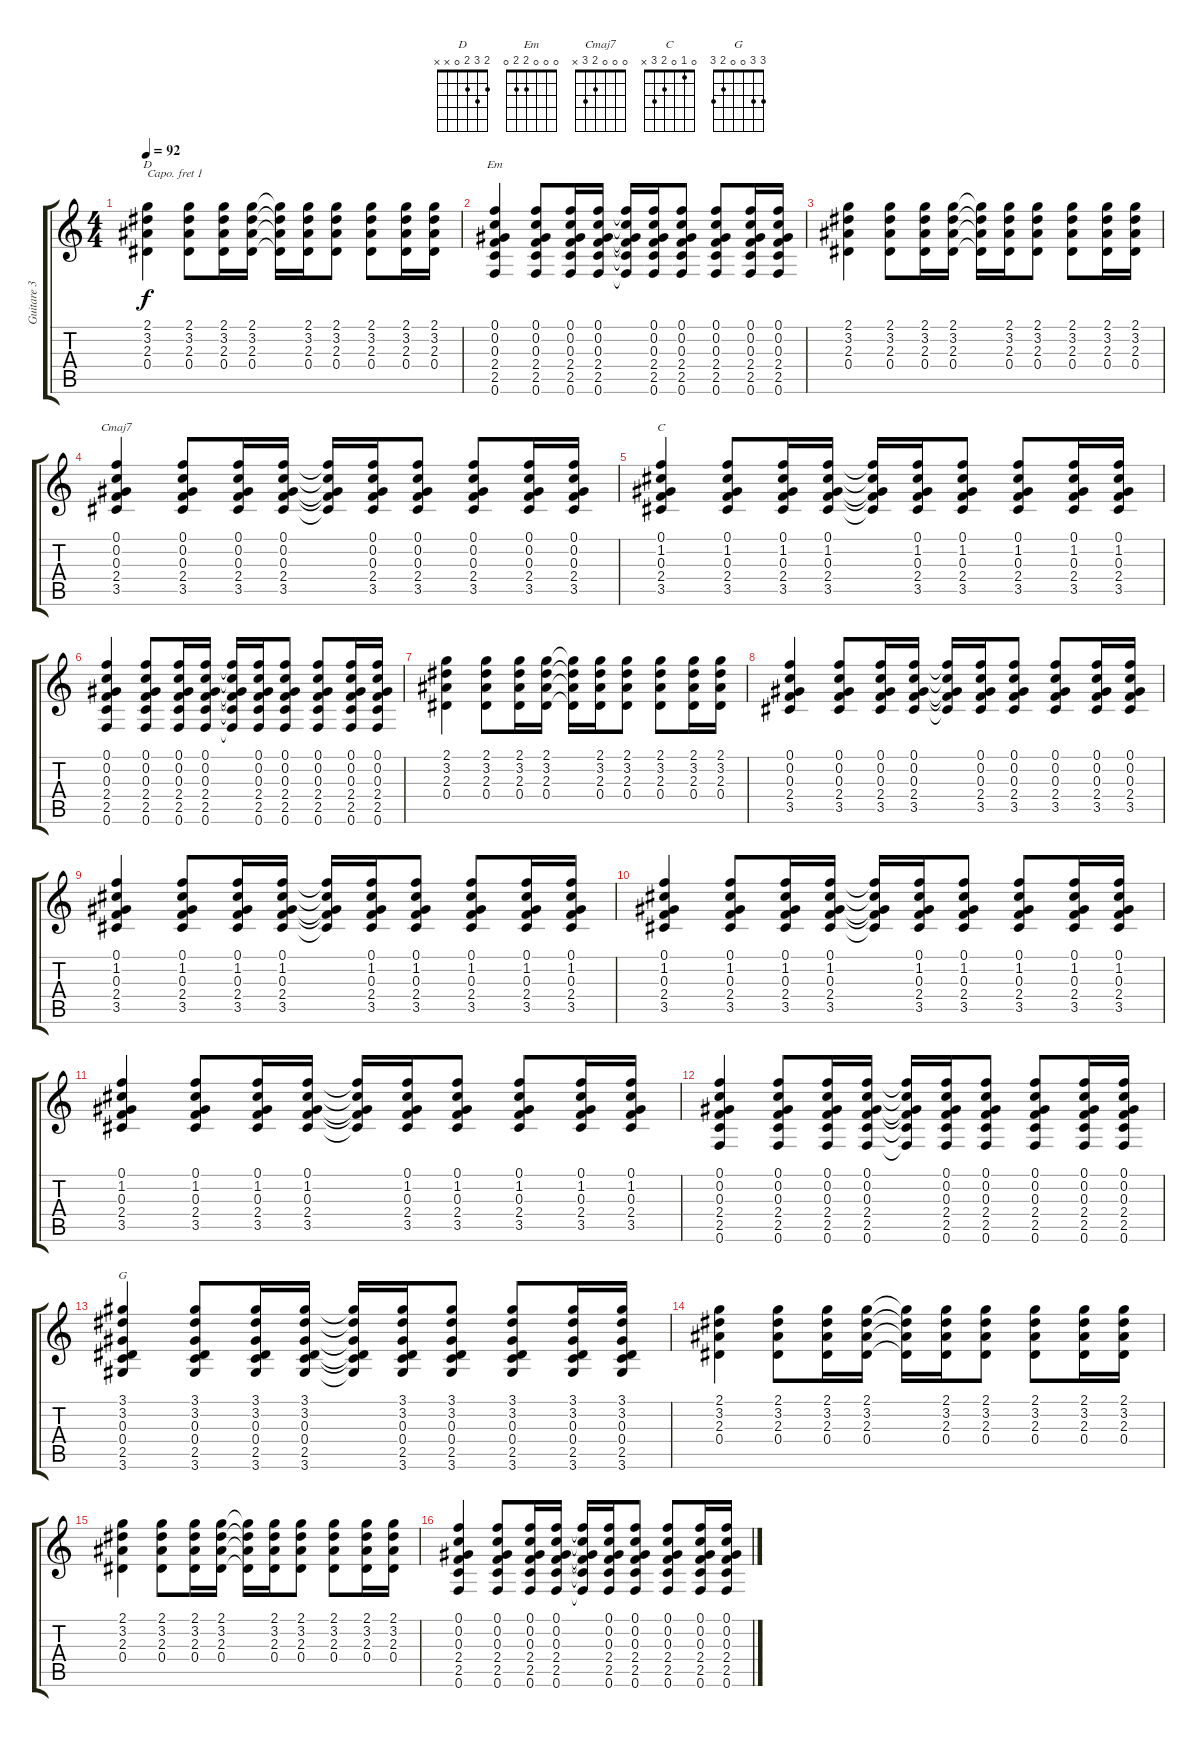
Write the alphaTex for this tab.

\track ("Guitare 3" "Guitare 3") {instrument acousticguitarsteel}
\staff {score tabs}
\capo 1
\tuning (E4 B3 G3 D3 A2 E2) {hide}
\chord ("D" 2 3 2 0 x x)
\chord ("Em" 0 0 0 2 2 0)
\chord ("Cmaj7" 0 0 0 2 3 x)
\chord ("C" 0 1 0 2 3 x)
\chord ("G" 3 3 0 0 2 3)
\ts (4 4)
\tempo 92
\clef g2
\ks c
(2.1 3.2 2.3 0.4).4{ch "D" dy f} (2.1 3.2 2.3 0.4).8 (2.1 3.2 2.3 0.4).16 (2.1 3.2 2.3 0.4).16 (2.1{t} 3.2{t} 2.3{t} 0.4{t}).16 (2.1 3.2 2.3 0.4).16 (2.1 3.2 2.3 0.4).8 (2.1 3.2 2.3 0.4).8 (2.1 3.2 2.3 0.4).16 (2.1 3.2 2.3 0.4).16 |
(0.1 0.2 0.3 2.4 2.5 0.6).4{ch "Em"} (0.1 0.2 0.3 2.4 2.5 0.6).8 (0.1 0.2 0.3 2.4 2.5 0.6).16 (0.1 0.2 0.3 2.4 2.5 0.6).16 (0.1{t} 0.2{t} 0.3{t} 2.4{t} 2.5{t} 0.6{t}).16 (0.1 0.2 0.3 2.4 2.5 0.6).16 (0.1 0.2 0.3 2.4 2.5 0.6).8 (0.1 0.2 0.3 2.4 2.5 0.6).8 (0.1 0.2 0.3 2.4 2.5 0.6).16 (0.1 0.2 0.3 2.4 2.5 0.6).16 |
(2.1 3.2 2.3 0.4).4 (2.1 3.2 2.3 0.4).8 (2.1 3.2 2.3 0.4).16 (2.1 3.2 2.3 0.4).16 (2.1{t} 3.2{t} 2.3{t} 0.4{t}).16 (2.1 3.2 2.3 0.4).16 (2.1 3.2 2.3 0.4).8 (2.1 3.2 2.3 0.4).8 (2.1 3.2 2.3 0.4).16 (2.1 3.2 2.3 0.4).16 |
(0.1 0.2 0.3 2.4 3.5).4{ch "Cmaj7"} (0.1 0.2 0.3 2.4 3.5).8 (0.1 0.2 0.3 2.4 3.5).16 (0.1 0.2 0.3 2.4 3.5).16 (0.1{t} 0.2{t} 0.3{t} 2.4{t} 3.5{t}).16 (0.1 0.2 0.3 2.4 3.5).16 (0.1 0.2 0.3 2.4 3.5).8 (0.1 0.2 0.3 2.4 3.5).8 (0.1 0.2 0.3 2.4 3.5).16 (0.1 0.2 0.3 2.4 3.5).16 |
(0.1 1.2 0.3 2.4 3.5).4{ch "C"} (0.1 1.2 0.3 2.4 3.5).8 (0.1 1.2 0.3 2.4 3.5).16 (0.1 1.2 0.3 2.4 3.5).16 (0.1{t} 1.2{t} 0.3{t} 2.4{t} 3.5{t}).16 (0.1 1.2 0.3 2.4 3.5).16 (0.1 1.2 0.3 2.4 3.5).8 (0.1 1.2 0.3 2.4 3.5).8 (0.1 1.2 0.3 2.4 3.5).16 (0.1 1.2 0.3 2.4 3.5).16 |
(0.1 0.2 0.3 2.4 2.5 0.6).4 (0.1 0.2 0.3 2.4 2.5 0.6).8 (0.1 0.2 0.3 2.4 2.5 0.6).16 (0.1 0.2 0.3 2.4 2.5 0.6).16 (0.1{t} 0.2{t} 0.3{t} 2.4{t} 2.5{t} 0.6{t}).16 (0.1 0.2 0.3 2.4 2.5 0.6).16 (0.1 0.2 0.3 2.4 2.5 0.6).8 (0.1 0.2 0.3 2.4 2.5 0.6).8 (0.1 0.2 0.3 2.4 2.5 0.6).16 (0.1 0.2 0.3 2.4 2.5 0.6).16 |
(2.1 3.2 2.3 0.4).4 (2.1 3.2 2.3 0.4).8 (2.1 3.2 2.3 0.4).16 (2.1 3.2 2.3 0.4).16 (2.1{t} 3.2{t} 2.3{t} 0.4{t}).16 (2.1 3.2 2.3 0.4).16 (2.1 3.2 2.3 0.4).8 (2.1 3.2 2.3 0.4).8 (2.1 3.2 2.3 0.4).16 (2.1 3.2 2.3 0.4).16 |
(0.1 0.2 0.3 2.4 3.5).4 (0.1 0.2 0.3 2.4 3.5).8 (0.1 0.2 0.3 2.4 3.5).16 (0.1 0.2 0.3 2.4 3.5).16 (0.1{t} 0.2{t} 0.3{t} 2.4{t} 3.5{t}).16 (0.1 0.2 0.3 2.4 3.5).16 (0.1 0.2 0.3 2.4 3.5).8 (0.1 0.2 0.3 2.4 3.5).8 (0.1 0.2 0.3 2.4 3.5).16 (0.1 0.2 0.3 2.4 3.5).16 |
(0.1 1.2 0.3 2.4 3.5).4 (0.1 1.2 0.3 2.4 3.5).8 (0.1 1.2 0.3 2.4 3.5).16 (0.1 1.2 0.3 2.4 3.5).16 (0.1{t} 1.2{t} 0.3{t} 2.4{t} 3.5{t}).16 (0.1 1.2 0.3 2.4 3.5).16 (0.1 1.2 0.3 2.4 3.5).8 (0.1 1.2 0.3 2.4 3.5).8 (0.1 1.2 0.3 2.4 3.5).16 (0.1 1.2 0.3 2.4 3.5).16 |
(0.1 1.2 0.3 2.4 3.5).4 (0.1 1.2 0.3 2.4 3.5).8 (0.1 1.2 0.3 2.4 3.5).16 (0.1 1.2 0.3 2.4 3.5).16 (0.1{t} 1.2{t} 0.3{t} 2.4{t} 3.5{t}).16 (0.1 1.2 0.3 2.4 3.5).16 (0.1 1.2 0.3 2.4 3.5).8 (0.1 1.2 0.3 2.4 3.5).8 (0.1 1.2 0.3 2.4 3.5).16 (0.1 1.2 0.3 2.4 3.5).16 |
(0.1 1.2 0.3 2.4 3.5).4 (0.1 1.2 0.3 2.4 3.5).8 (0.1 1.2 0.3 2.4 3.5).16 (0.1 1.2 0.3 2.4 3.5).16 (0.1{t} 1.2{t} 0.3{t} 2.4{t} 3.5{t}).16 (0.1 1.2 0.3 2.4 3.5).16 (0.1 1.2 0.3 2.4 3.5).8 (0.1 1.2 0.3 2.4 3.5).8 (0.1 1.2 0.3 2.4 3.5).16 (0.1 1.2 0.3 2.4 3.5).16 |
(0.1 0.2 0.3 2.4 2.5 0.6).4 (0.1 0.2 0.3 2.4 2.5 0.6).8 (0.1 0.2 0.3 2.4 2.5 0.6).16 (0.1 0.2 0.3 2.4 2.5 0.6).16 (0.1{t} 0.2{t} 0.3{t} 2.4{t} 2.5{t} 0.6{t}).16 (0.1 0.2 0.3 2.4 2.5 0.6).16 (0.1 0.2 0.3 2.4 2.5 0.6).8 (0.1 0.2 0.3 2.4 2.5 0.6).8 (0.1 0.2 0.3 2.4 2.5 0.6).16 (0.1 0.2 0.3 2.4 2.5 0.6).16 |
(3.1 3.2 0.3 0.4 2.5 3.6).4{ch "G"} (3.1 3.2 0.3 0.4 2.5 3.6).8 (3.1 3.2 0.3 0.4 2.5 3.6).16 (3.1 3.2 0.3 0.4 2.5 3.6).16 (3.1{t} 3.2{t} 0.3{t} 0.4{t} 2.5{t} 3.6{t}).16 (3.1 3.2 0.3 0.4 2.5 3.6).16 (3.1 3.2 0.3 0.4 2.5 3.6).8 (3.1 3.2 0.3 0.4 2.5 3.6).8 (3.1 3.2 0.3 0.4 2.5 3.6).16 (3.1 3.2 0.3 0.4 2.5 3.6).16 |
(2.1 3.2 2.3 0.4).4 (2.1 3.2 2.3 0.4).8 (2.1 3.2 2.3 0.4).16 (2.1 3.2 2.3 0.4).16 (2.1{t} 3.2{t} 2.3{t} 0.4{t}).16 (2.1 3.2 2.3 0.4).16 (2.1 3.2 2.3 0.4).8 (2.1 3.2 2.3 0.4).8 (2.1 3.2 2.3 0.4).16 (2.1 3.2 2.3 0.4).16 |
(2.1 3.2 2.3 0.4).4 (2.1 3.2 2.3 0.4).8 (2.1 3.2 2.3 0.4).16 (2.1 3.2 2.3 0.4).16 (2.1{t} 3.2{t} 2.3{t} 0.4{t}).16 (2.1 3.2 2.3 0.4).16 (2.1 3.2 2.3 0.4).8 (2.1 3.2 2.3 0.4).8 (2.1 3.2 2.3 0.4).16 (2.1 3.2 2.3 0.4).16 |
(0.1 0.2 0.3 2.4 2.5 0.6).4 (0.1 0.2 0.3 2.4 2.5 0.6).8 (0.1 0.2 0.3 2.4 2.5 0.6).16 (0.1 0.2 0.3 2.4 2.5 0.6).16 (0.1{t} 0.2{t} 0.3{t} 2.4{t} 2.5{t} 0.6{t}).16 (0.1 0.2 0.3 2.4 2.5 0.6).16 (0.1 0.2 0.3 2.4 2.5 0.6).8 (0.1 0.2 0.3 2.4 2.5 0.6).8 (0.1 0.2 0.3 2.4 2.5 0.6).16 (0.1 0.2 0.3 2.4 2.5 0.6).16
